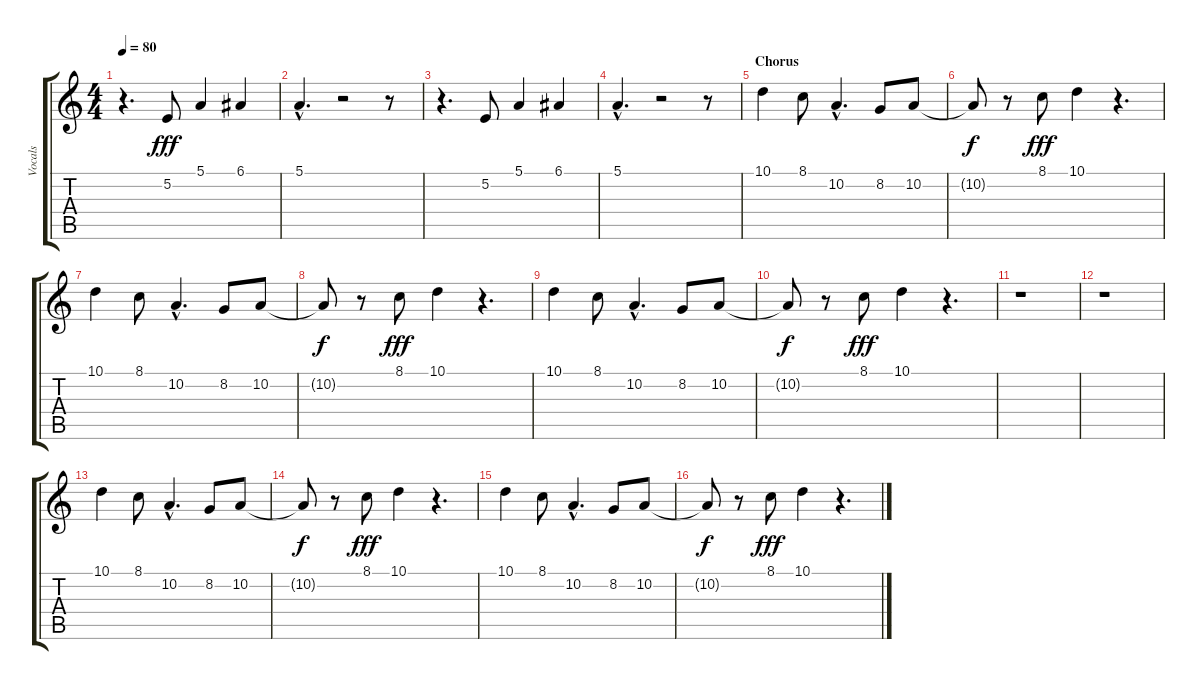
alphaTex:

\track ("Vocals" "Vocals") {instrument lead2sawtooth}
\staff {score tabs}
\tuning (E4 B3 G3 D3 A2 E2) {hide}
\ts (4 4)
\tempo 80
\clef g2
\ks c
r.4{d dy fff} 5.2.8 5.1.4 6.1.4 |
5.1{hac}.4{d} r.2 r.8 |
r.4{d} 5.2.8 5.1.4 6.1.4 |
5.1{hac}.4{d} r.2 r.8 |
\section ("" "Chorus")
10.1.4 8.1.8 10.2{hac}.4{d} 8.2.8 10.2.8 |
10.2{t}.8{dy f} r.8 8.1.8{dy fff} 10.1.4 r.4{d} |
10.1.4 8.1.8 10.2{hac}.4{d} 8.2.8 10.2.8 |
10.2{t}.8{dy f} r.8 8.1.8{dy fff} 10.1.4 r.4{d} |
10.1.4 8.1.8 10.2{hac}.4{d} 8.2.8 10.2.8 |
10.2{t}.8{dy f} r.8 8.1.8{dy fff} 10.1.4 r.4{d} |
r.1 |
r.1 |
10.1.4 8.1.8 10.2{hac}.4{d} 8.2.8 10.2.8 |
10.2{t}.8{dy f} r.8 8.1.8{dy fff} 10.1.4 r.4{d} |
10.1.4 8.1.8 10.2{hac}.4{d} 8.2.8 10.2.8 |
10.2{t}.8{dy f} r.8 8.1.8{dy fff} 10.1.4 r.4{d}
